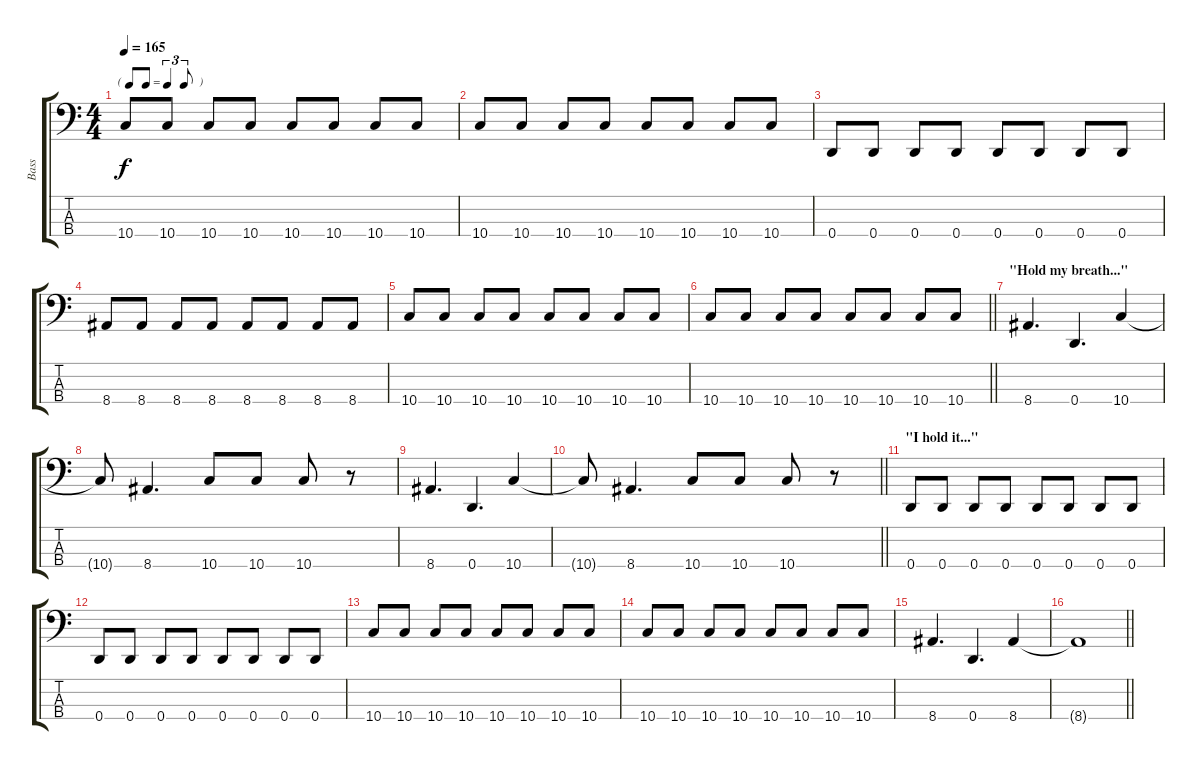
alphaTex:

\track ("Bass" "Bass") {instrument electricbasspick}
\staff {score tabs}
\tuning (G2 D2 A1 D1) {hide}
\ts (4 4)
\tf triplet8th
\tempo 165
\clef f4
\ks c
10.4.8{dy f} 10.4.8 10.4.8 10.4.8 10.4.8 10.4.8 10.4.8 10.4.8 |
10.4.8 10.4.8 10.4.8 10.4.8 10.4.8 10.4.8 10.4.8 10.4.8 |
0.4.8 0.4.8 0.4.8 0.4.8 0.4.8 0.4.8 0.4.8 0.4.8 |
8.4.8 8.4.8 8.4.8 8.4.8 8.4.8 8.4.8 8.4.8 8.4.8 |
10.4.8 10.4.8 10.4.8 10.4.8 10.4.8 10.4.8 10.4.8 10.4.8 |
\barLineRight lightlight
10.4.8 10.4.8 10.4.8 10.4.8 10.4.8 10.4.8 10.4.8 10.4.8 |
\section ("" "\"Hold my breath...\"")
8.4.4{d} 0.4.4{d} 10.4.4 |
10.4{t}.8 8.4.4{d} 10.4.8 10.4.8 10.4.8 r.8 |
8.4.4{d} 0.4.4{d} 10.4.4 |
\barLineRight lightlight
10.4{t}.8 8.4.4{d} 10.4.8 10.4.8 10.4.8 r.8 |
\section ("" "\"I hold it...\"")
0.4.8 0.4.8 0.4.8 0.4.8 0.4.8 0.4.8 0.4.8 0.4.8 |
0.4.8 0.4.8 0.4.8 0.4.8 0.4.8 0.4.8 0.4.8 0.4.8 |
10.4.8 10.4.8 10.4.8 10.4.8 10.4.8 10.4.8 10.4.8 10.4.8 |
10.4.8 10.4.8 10.4.8 10.4.8 10.4.8 10.4.8 10.4.8 10.4.8 |
8.4.4{d} 0.4.4{d} 8.4.4 |
\barLineRight lightlight
8.4{t}.1
